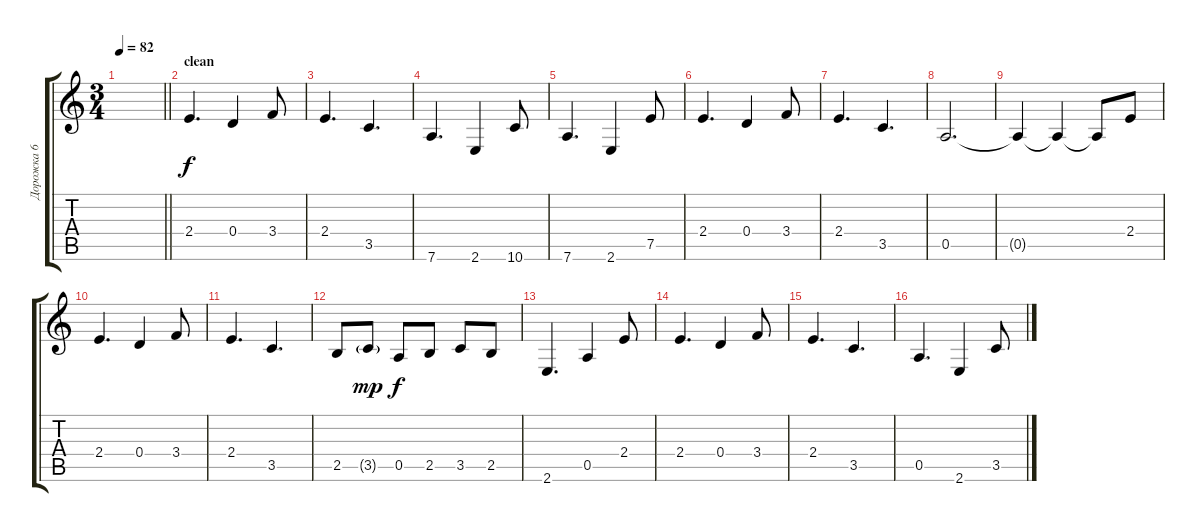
\track ("Дорожка 6" "Дорожка 6") {instrument electricguitarjazz}
\staff {score tabs}
\tuning (E4 B3 G3 D3 A2 D2) {hide}
\ts (3 4)
\tempo 82
\clef g2
\barLineRight lightlight
\ks c
|
\section ("" "clean")
2.4.4{d} 0.4.4 3.4.8 |
2.4.4{d} 3.5.4{d} |
7.6.4{d} 2.6.4 10.6.8 |
7.6.4{d} 2.6.4 7.5.8 |
2.4.4{d} 0.4.4 3.4.8 |
2.4.4{d} 3.5.4{d} |
0.5.2{d} |
0.5{t}.4 0.5{t}.4 0.5{t}.8 2.4.8 |
2.4.4{d} 0.4.4 3.4.8 |
2.4.4{d} 3.5.4{d} |
2.5.8 3.5{g}.8{dy mp} 0.5.8{dy f} 2.5.8 3.5.8 2.5.8 |
2.6.4{d} 0.5.4 2.4.8 |
2.4.4{d} 0.4.4 3.4.8 |
2.4.4{d} 3.5.4{d} |
0.5.4{d} 2.6.4 3.5.8
